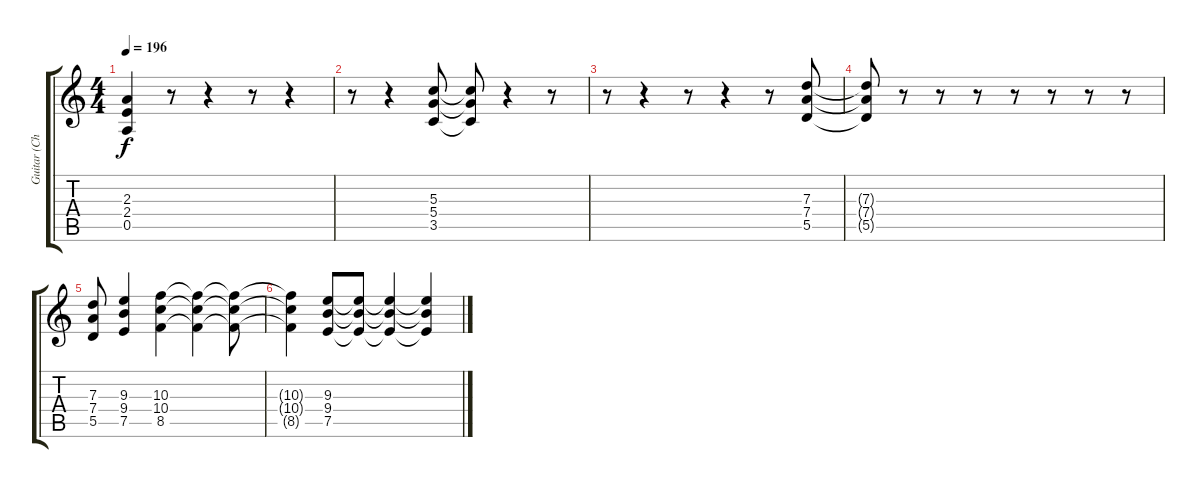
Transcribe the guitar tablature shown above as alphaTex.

\track ("Guitar (Chorus)" "Guitar (Ch") {instrument distortionguitar}
\staff {score tabs}
\tuning (E4 B3 G3 D3 A2 E2) {hide}
\ts (4 4)
\tempo 196
\clef g2
\ks c
(2.3 2.4 0.5).4{dy f} r.8 r.4 r.8 r.4 |
r.8 r.4 (5.3 5.4 3.5).8 (5.3{t} 5.4{t} 3.5{t}).8 r.4 r.8 |
r.8 r.4 r.8 r.4 r.8 (7.3 7.4 5.5).8 |
(7.3{t} 7.4{t} 5.5{t}).8 r.8 r.8 r.8 r.8 r.8 r.8 r.8 |
(7.3 7.4 5.5).8 (9.3 9.4 7.5).4 (10.3 10.4 8.5).4 (10.3{t} 10.4{t} 8.5{t}).4 (10.3{t} 10.4{t} 8.5{t}).8 |
(10.3{t} 10.4{t} 8.5{t}).4 (9.3 9.4 7.5).8 (9.3{t} 9.4{t} 7.5{t}).8 (9.3{t} 9.4{t} 7.5{t}).4 (9.3{t} 9.4{t} 7.5{t}).4
